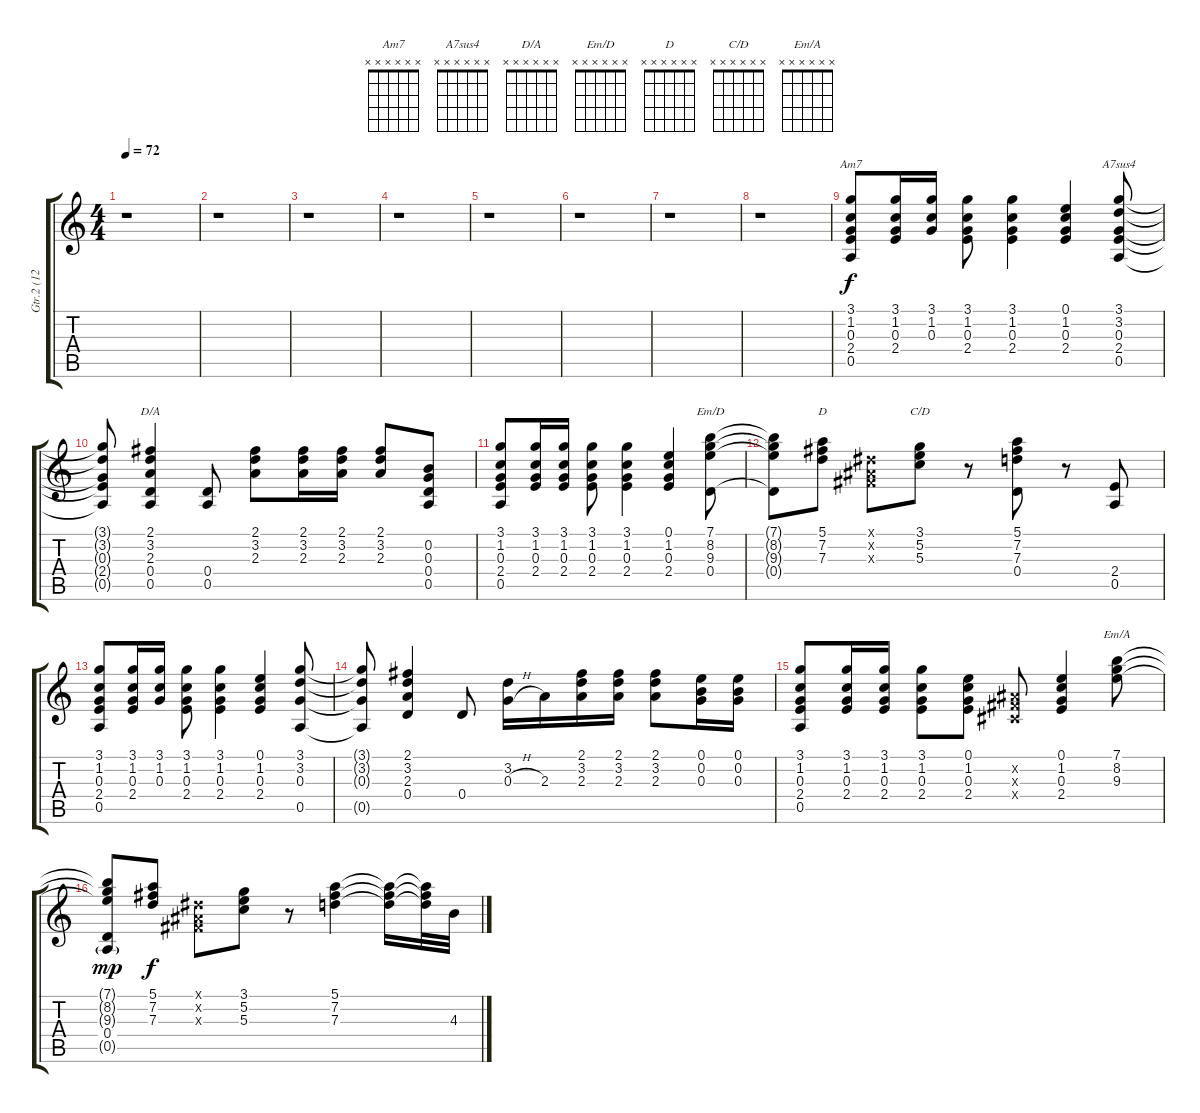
\track ("Gtr.2 (12 string)" "Gtr.2 (12 ") {instrument electricguitarjazz}
\staff {score tabs}
\tuning (E4 B3 G3 D3 A2 E2) {hide}
\chord ("Am7" x x x x x x) {firstfret 0}
\chord ("A7sus4" x x x x x x) {firstfret 0}
\chord ("D/A" x x x x x x) {firstfret 0}
\chord ("Em/D" x x x x x x) {firstfret 0}
\chord ("D" x x x x x x) {firstfret 0}
\chord ("C/D" x x x x x x) {firstfret 0}
\chord ("Em/A" x x x x x x) {firstfret 0}
\ts (4 4)
\tempo 72
\clef g2
\ks c
r.1{dy f} |
r.1 |
r.1 |
r.1 |
r.1 |
r.1 |
r.1 |
r.1 |
(3.1 1.2 0.3 2.4 0.5).8{ch "Am7"} (3.1 1.2 0.3 2.4).16 (3.1 1.2 0.3).16 (3.1 1.2 0.3 2.4).8 (3.1 1.2 0.3 2.4).4 (0.1 1.2 0.3 2.4).4 (3.1 3.2 0.3 2.4 0.5).8{ch "A7sus4"} |
(3.1{t} 3.2{t} 0.3{t} 2.4{t} 0.5{t}).8 (2.1 3.2 2.3 0.4 0.5).4{ch "D/A"} (0.4 0.5).8 (2.1 3.2 2.3).8 (2.1 3.2 2.3).16 (2.1 3.2 2.3).16 (2.1 3.2 2.3).8 (0.2 0.3 0.4 0.5).8 |
(3.1 1.2 0.3 2.4 0.5).8 (3.1 1.2 0.3 2.4).16 (3.1 1.2 0.3 2.4).16 (3.1 1.2 0.3 2.4).8 (3.1 1.2 0.3 2.4).4 (0.1 1.2 0.3 2.4).4 (7.1 8.2 9.3 0.4).8{ch "Em/D"} |
(7.1{t} 8.2{t} 9.3{t} 0.4{t}).8 (5.1 7.2 7.3).8{ch "D"} (-1.1{x} -1.2{x} -1.3{x}).8 (3.1 5.2 5.3).8{ch "C/D"} r.8 (5.1 7.2 7.3 0.4).8 r.8 (2.4 0.5).8 |
(3.1 1.2 0.3 2.4 0.5).8 (3.1 1.2 0.3 2.4).16 (3.1 1.2 0.3).16 (3.1 1.2 0.3 2.4).8 (3.1 1.2 0.3 2.4).4 (0.1 1.2 0.3 2.4).4 (3.1 3.2 0.3 0.5).8 |
(3.1{t} 3.2{t} 0.3{t} 0.5{t}).8 (2.1 3.2 2.3 0.4).4 0.4.8 (3.2 0.3{h}).16 2.3.16 (2.1 3.2 2.3).16 (2.1 3.2 2.3).16 (2.1 3.2 2.3).8 (0.1 0.2 0.3).16 (0.1 0.2 0.3).16 |
(3.1 1.2 0.3 2.4 0.5).8 (3.1 1.2 0.3 2.4).16 (3.1 1.2 0.3 2.4).16 (3.1 1.2 0.3 2.4).8 (0.1 1.2 0.3 2.4).8 (-1.2{x} -1.3{x} -1.4{x}).8 (0.1 1.2 0.3 2.4).4 (7.1 8.2 9.3).8{ch "Em/A"} |
(7.1{t} 8.2{t} 9.3{t} 0.4 0.5{g}).8{dy mp} (5.1 7.2 7.3).8{dy f} (-1.1{x} -1.2{x} -1.3{x}).8 (3.1 5.2 5.3).8 r.8 (5.1 7.2 7.3).4 (5.1{t} 7.2{t} 7.3{t}).16 (5.1{t} 7.2{t} 7.3{t}).32 4.3{ss}.32
